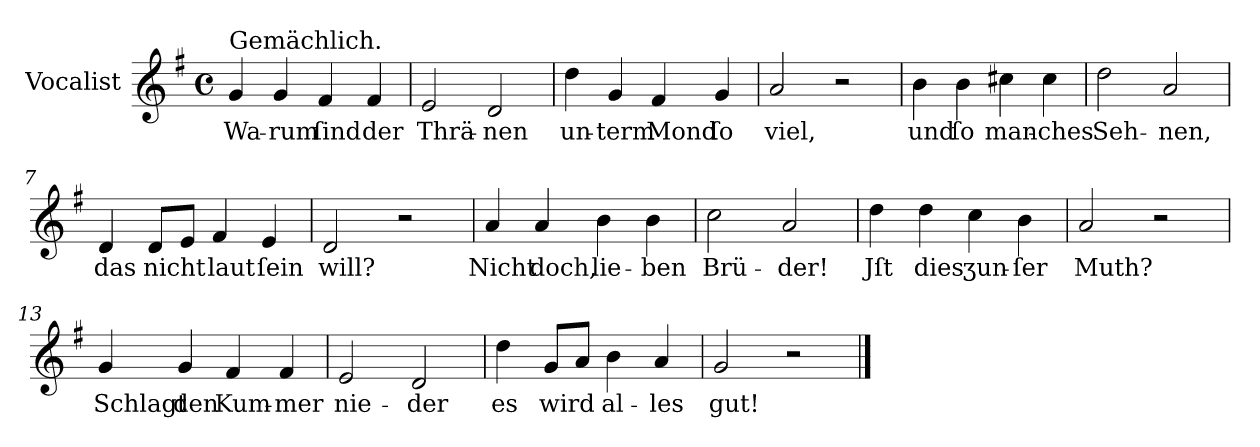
**kern	**text
*part1	*part1
*staff1	*staff1
*I"Vocalist	*
*clefG2	*
*k[f#]	*
*G:	*
*M4/4	*
*met(c)	*
=1	=1
!LO:TX:a:t=Gemächlich.	!
4g	Wa-
4g	-rum
4f#	ſind
4f#	der
=2	=2
2e	Thrä-
2d	-nen
=3	=3
4dd	un-
4g	-term
4f#	Mond
4g	ſo
=4	=4
2a	viel,
2r	.
=5	=5
4b	und
4b	ſo
4cc#X	man-
4cc#	-ches
=6	=6
2dd	Seh-
2a	-nen,
=7	=7
4d	das
8dL	nicht
8eJ	.
4f#	laut
4e	ſein
=8	=8
2d	will?
2r	.
=9	=9
4a	Nicht
4a	doch,
4b	lie-
4b	-ben
=10	=10
2cc	Brü-
2a	-der!
=11	=11
4dd	Jſt
4dd	dies
4cc	ʒun-
4b	-ſer
=12	=12
2a	Muth?
2r	.
=13	=13
4g	Schlagt
4g	den
4f#	Kum-
4f#	-mer
=14	=14
2e	nie-
2d	-der
=15	=15
4dd	es
8gL	wird
8aJ	.
4b	al-
4a	-les
=16	=16
2g	gut!
2r	.
==	==
*-	*-
